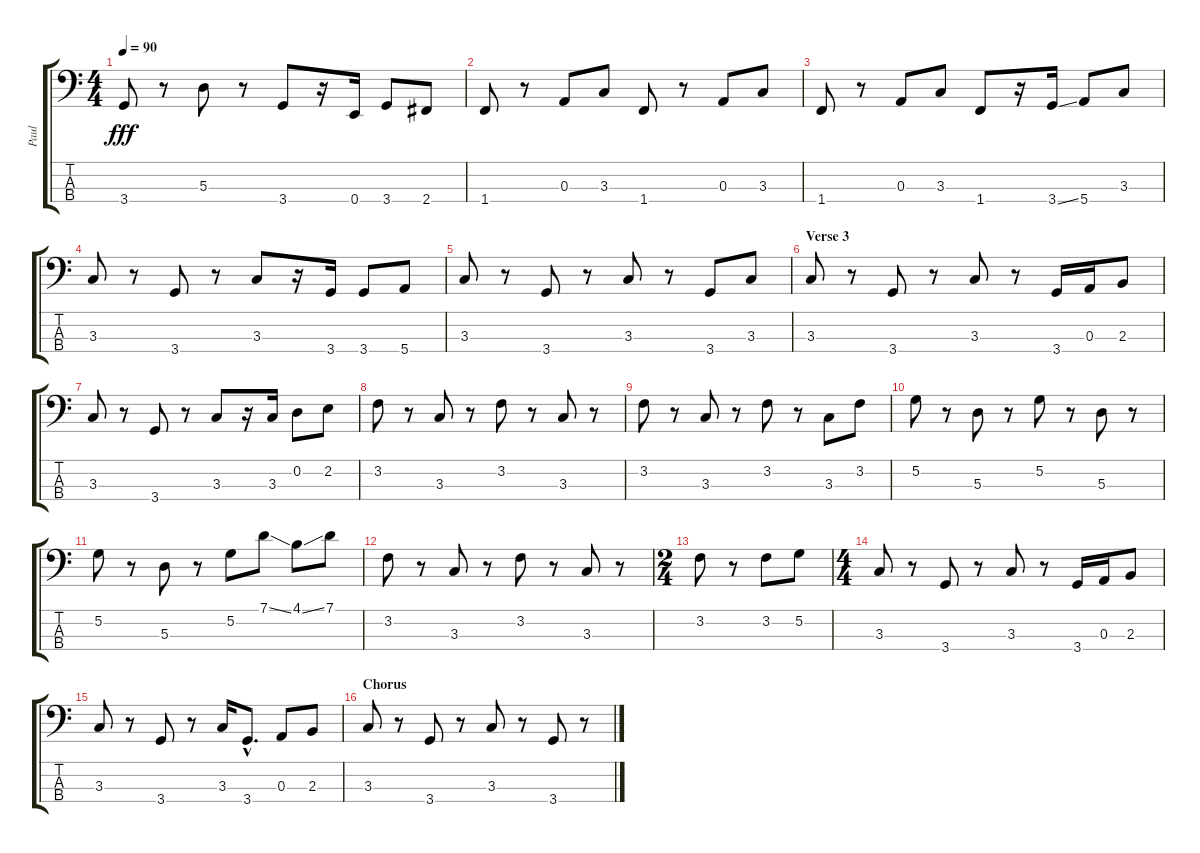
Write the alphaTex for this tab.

\track ("Paul" "Paul") {instrument electricbasspick}
\staff {score tabs}
\tuning (G2 D2 A1 E1) {hide}
\ts (4 4)
\tempo 90
\clef f4
\ks c
3.4.8{dy fff} r.8 5.3.8 r.8 3.4.8 r.16 0.4.16 3.4.8 2.4.8 |
1.4.8 r.8 0.3.8 3.3.8 1.4.8 r.8 0.3.8 3.3.8 |
1.4.8 r.8 0.3.8 3.3.8 1.4.8 r.16 3.4{ss}.16 5.4.8 3.3.8 |
3.3.8 r.8 3.4.8 r.8 3.3.8 r.16 3.4.16 3.4.8 5.4.8 |
3.3.8 r.8 3.4.8 r.8 3.3.8 r.8 3.4.8 3.3.8 |
\section ("" "Verse 3")
3.3.8 r.8 3.4.8 r.8 3.3.8 r.8 3.4.16 0.3.16 2.3.8 |
3.3.8 r.8 3.4.8 r.8 3.3.8 r.16 3.3.16 0.2.8 2.2.8 |
3.2.8 r.8 3.3.8 r.8 3.2.8 r.8 3.3.8 r.8 |
3.2.8 r.8 3.3.8 r.8 3.2.8 r.8 3.3.8 3.2.8 |
5.2.8 r.8 5.3.8 r.8 5.2.8 r.8 5.3.8 r.8 |
5.2.8 r.8 5.3.8 r.8 5.2.8 7.1{ss}.8 4.1{ss}.8 7.1.8 |
3.2.8 r.8 3.3.8 r.8 3.2.8 r.8 3.3.8 r.8 |
\ts (2 4)
3.2.8 r.8 3.2.8 5.2.8 |
\ts (4 4)
3.3.8 r.8 3.4.8 r.8 3.3.8 r.8 3.4.16 0.3.16 2.3.8 |
3.3.8 r.8 3.4.8 r.8 3.3.16 3.4{hac}.8{d} 0.3.8 2.3.8 |
\section ("" "Chorus")
3.3.8 r.8 3.4.8 r.8 3.3.8 r.8 3.4.8 r.8
